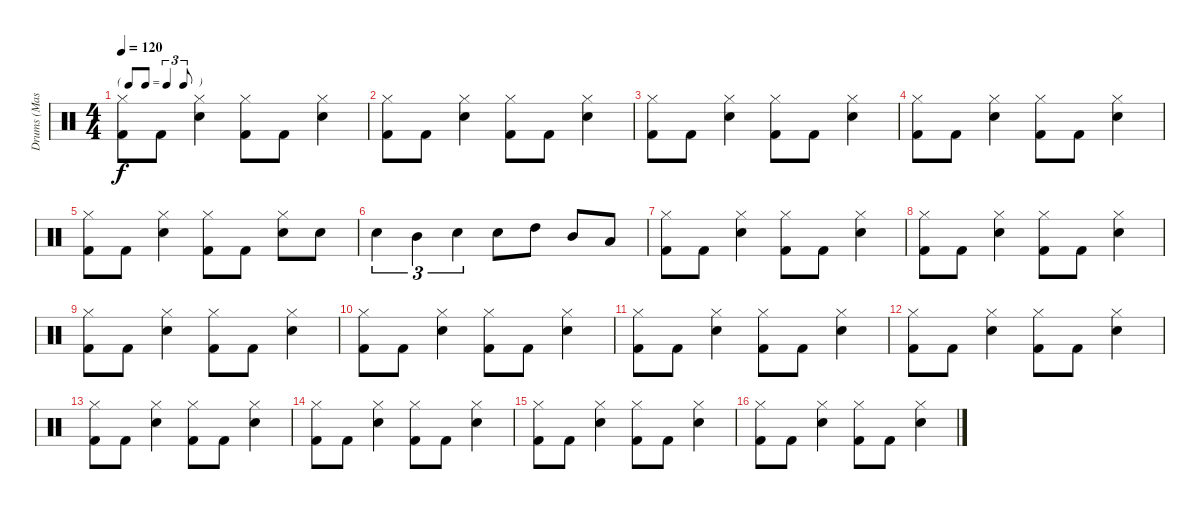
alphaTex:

\track ("Drums (Mason)" "Drums (Mas") {instrument percussion}
\staff {score}
\articulation defaults
\ts (4 4)
\tf triplet8th
\tempo 120
\clef neutral
\ks c
("Hi-Hat (closed)" "Kick (hit) 2").8{dy f} "Kick (hit) 2".8 ("Hi-Hat (closed)" "Electric Snare (hit)").4 ("Hi-Hat (closed)" "Kick (hit) 2").8 "Kick (hit) 2".8 ("Hi-Hat (closed)" "Electric Snare (hit)").4 |
("Hi-Hat (closed)" "Kick (hit) 2").8 "Kick (hit) 2".8 ("Hi-Hat (closed)" "Electric Snare (hit)").4 ("Hi-Hat (closed)" "Kick (hit) 2").8 "Kick (hit) 2".8 ("Hi-Hat (closed)" "Electric Snare (hit)").4 |
("Hi-Hat (closed)" "Kick (hit) 2").8 "Kick (hit) 2".8 ("Hi-Hat (closed)" "Electric Snare (hit)").4 ("Hi-Hat (closed)" "Kick (hit) 2").8 "Kick (hit) 2".8 ("Hi-Hat (closed)" "Electric Snare (hit)").4 |
("Hi-Hat (closed)" "Kick (hit) 2").8 "Kick (hit) 2".8 ("Hi-Hat (closed)" "Electric Snare (hit)").4 ("Hi-Hat (closed)" "Kick (hit) 2").8 "Kick (hit) 2".8 ("Hi-Hat (closed)" "Electric Snare (hit)").4 |
("Hi-Hat (closed)" "Kick (hit) 2").8 "Kick (hit) 2".8 ("Hi-Hat (closed)" "Electric Snare (hit)").4 ("Hi-Hat (closed)" "Kick (hit) 2").8 "Kick (hit) 2".8 ("Hi-Hat (closed)" "Electric Snare (hit)").8 "Electric Snare (hit)".8 |
"Electric Snare (hit)".4{tu (3 2)} "Mid Tom (hit)".4{tu (3 2)} "Electric Snare (hit)".4{tu (3 2)} "Electric Snare (hit)".8 "High Tom (hit)".8 "Mid Tom (hit)".8 "Low Tom (hit)".8 |
("Hi-Hat (closed)" "Kick (hit) 2").8 "Kick (hit) 2".8 ("Hi-Hat (closed)" "Electric Snare (hit)").4 ("Hi-Hat (closed)" "Kick (hit) 2").8 "Kick (hit) 2".8 ("Hi-Hat (closed)" "Electric Snare (hit)").4 |
("Hi-Hat (closed)" "Kick (hit) 2").8 "Kick (hit) 2".8 ("Hi-Hat (closed)" "Electric Snare (hit)").4 ("Hi-Hat (closed)" "Kick (hit) 2").8 "Kick (hit) 2".8 ("Hi-Hat (closed)" "Electric Snare (hit)").4 |
("Hi-Hat (closed)" "Kick (hit) 2").8 "Kick (hit) 2".8 ("Hi-Hat (closed)" "Electric Snare (hit)").4 ("Hi-Hat (closed)" "Kick (hit) 2").8 "Kick (hit) 2".8 ("Hi-Hat (closed)" "Electric Snare (hit)").4 |
("Hi-Hat (closed)" "Kick (hit) 2").8 "Kick (hit) 2".8 ("Hi-Hat (closed)" "Electric Snare (hit)").4 ("Hi-Hat (closed)" "Kick (hit) 2").8 "Kick (hit) 2".8 ("Hi-Hat (closed)" "Electric Snare (hit)").4 |
("Hi-Hat (closed)" "Kick (hit) 2").8 "Kick (hit) 2".8 ("Hi-Hat (closed)" "Electric Snare (hit)").4 ("Hi-Hat (closed)" "Kick (hit) 2").8 "Kick (hit) 2".8 ("Hi-Hat (closed)" "Electric Snare (hit)").4 |
("Hi-Hat (closed)" "Kick (hit) 2").8 "Kick (hit) 2".8 ("Hi-Hat (closed)" "Electric Snare (hit)").4 ("Hi-Hat (closed)" "Kick (hit) 2").8 "Kick (hit) 2".8 ("Hi-Hat (closed)" "Electric Snare (hit)").4 |
("Hi-Hat (closed)" "Kick (hit) 2").8 "Kick (hit) 2".8 ("Hi-Hat (closed)" "Electric Snare (hit)").4 ("Hi-Hat (closed)" "Kick (hit) 2").8 "Kick (hit) 2".8 ("Hi-Hat (closed)" "Electric Snare (hit)").4 |
("Hi-Hat (closed)" "Kick (hit) 2").8 "Kick (hit) 2".8 ("Hi-Hat (closed)" "Electric Snare (hit)").4 ("Hi-Hat (closed)" "Kick (hit) 2").8 "Kick (hit) 2".8 ("Hi-Hat (closed)" "Electric Snare (hit)").4 |
("Hi-Hat (closed)" "Kick (hit) 2").8 "Kick (hit) 2".8 ("Hi-Hat (closed)" "Electric Snare (hit)").4 ("Hi-Hat (closed)" "Kick (hit) 2").8 "Kick (hit) 2".8 ("Hi-Hat (closed)" "Electric Snare (hit)").4 |
("Hi-Hat (closed)" "Kick (hit) 2").8 "Kick (hit) 2".8 ("Hi-Hat (closed)" "Electric Snare (hit)").4 ("Hi-Hat (closed)" "Kick (hit) 2").8 "Kick (hit) 2".8 ("Hi-Hat (closed)" "Electric Snare (hit)").4
